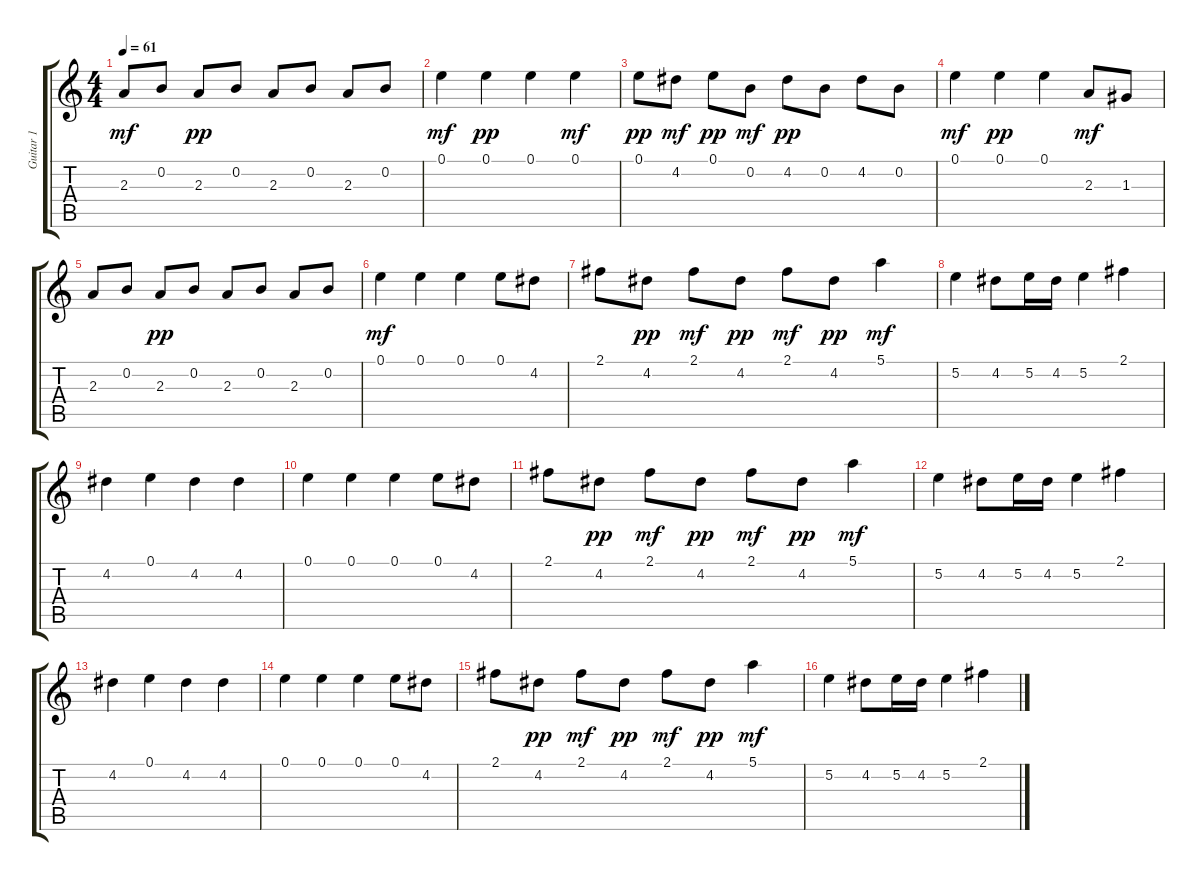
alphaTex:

\track ("Guitar 1" "Guitar 1") {instrument electricguitarjazz}
\staff {score tabs}
\tuning (E4 B3 G3 D3 A2 E2) {hide}
\ts (4 4)
\tempo 61
\clef g2
\ks c
2.3.8{dy mf} 0.2.8 2.3.8{dy pp} 0.2.8 2.3.8 0.2.8 2.3.8 0.2.8 |
0.1.4{dy mf} 0.1.4{dy pp} 0.1.4 0.1.4{dy mf} |
0.1.8{dy pp} 4.2.8{dy mf} 0.1.8{dy pp} 0.2.8{dy mf} 4.2.8{dy pp} 0.2.8 4.2.8 0.2.8 |
0.1.4{dy mf} 0.1.4{dy pp} 0.1.4 2.3.8{dy mf} 1.3.8 |
2.3.8 0.2.8 2.3.8{dy pp} 0.2.8 2.3.8 0.2.8 2.3.8 0.2.8 |
0.1.4{dy mf} 0.1.4 0.1.4 0.1.8 4.2.8 |
2.1.8 4.2.8{dy pp} 2.1.8{dy mf} 4.2.8{dy pp} 2.1.8{dy mf} 4.2.8{dy pp} 5.1.4{dy mf} |
5.2.4 4.2.8 5.2.16 4.2.16 5.2.4 2.1.4 |
4.2.4 0.1.4 4.2.4 4.2.4 |
0.1.4 0.1.4 0.1.4 0.1.8 4.2.8 |
2.1.8 4.2.8{dy pp} 2.1.8{dy mf} 4.2.8{dy pp} 2.1.8{dy mf} 4.2.8{dy pp} 5.1.4{dy mf} |
5.2.4 4.2.8 5.2.16 4.2.16 5.2.4 2.1.4 |
4.2.4 0.1.4 4.2.4 4.2.4 |
0.1.4 0.1.4 0.1.4 0.1.8 4.2.8 |
2.1.8 4.2.8{dy pp} 2.1.8{dy mf} 4.2.8{dy pp} 2.1.8{dy mf} 4.2.8{dy pp} 5.1.4{dy mf} |
5.2.4 4.2.8 5.2.16 4.2.16 5.2.4 2.1.4
